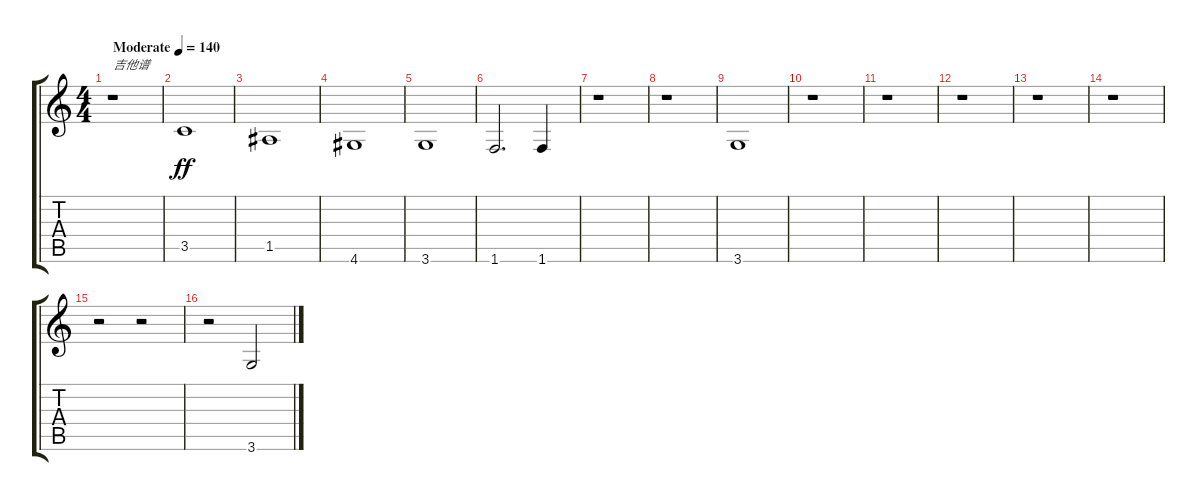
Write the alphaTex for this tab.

\track "" {instrument fretlessbass}
\staff {score tabs}
\tuning (E4 B3 G3 D3 A2 E2) {hide}
\ts (4 4)
\tempo (140 "Moderate")
\clef g2
\ks c
r.1{txt "吉他谱" dy ff instrument fretlessbass} |
3.5.1 |
1.5.1 |
4.6.1 |
3.6.1 |
1.6.2{d} 1.6.4 |
r.1 |
r.1 |
3.6.1 |
r.1 |
r.1 |
r.1 |
r.1 |
r.1 |
r.2 r.2 |
r.2 3.6.2
